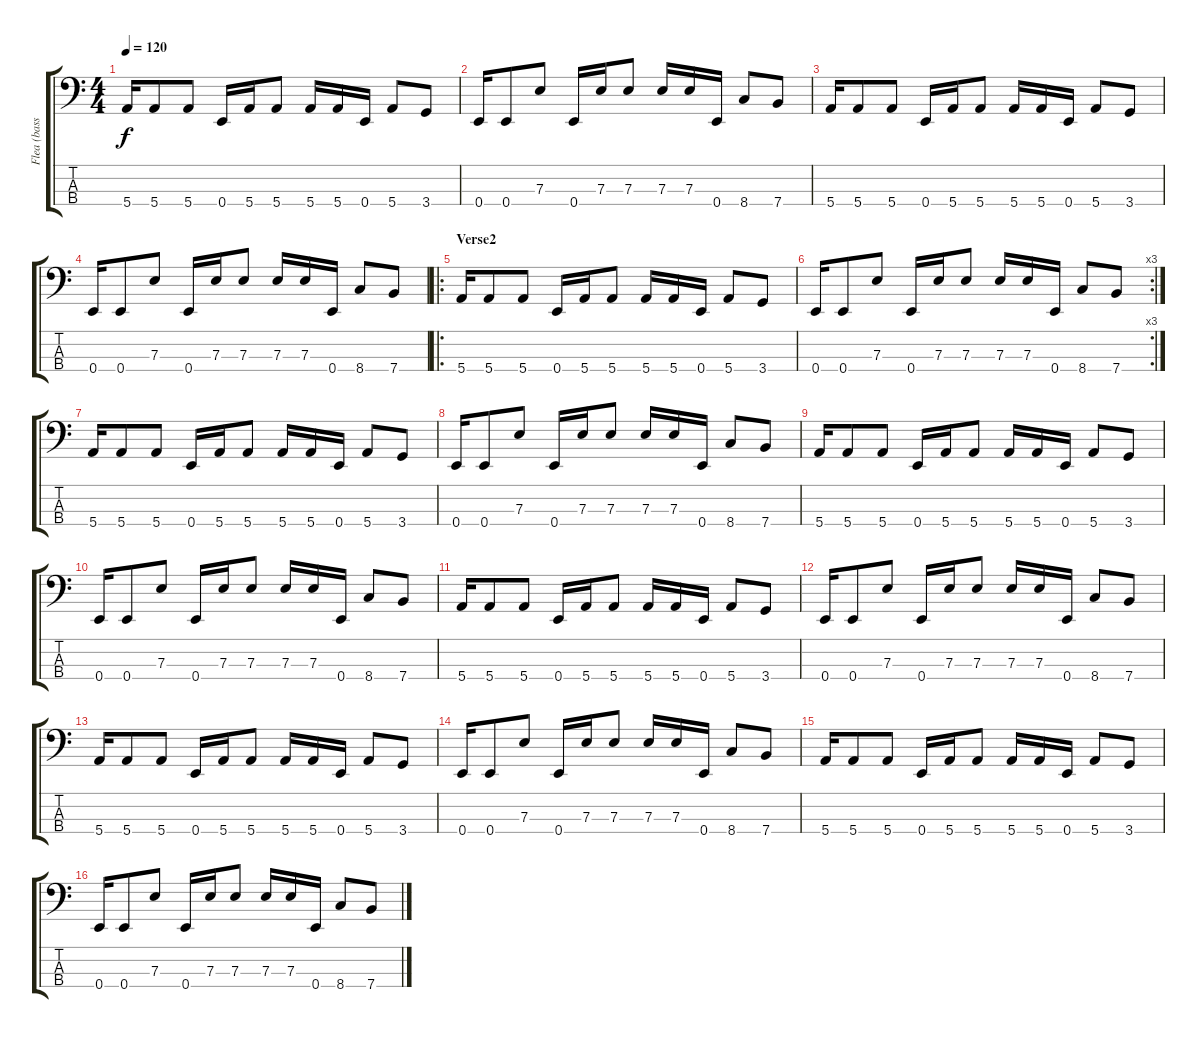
\track ("Flea (bass)" "Flea (bass") {instrument electricbassfinger}
\staff {score tabs}
\tuning (G2 D2 A1 E1) {hide}
\ts (4 4)
\tempo 120
\clef f4
\ks c
5.4.16{dy f} 5.4.8 5.4.8 0.4.16 5.4.16 5.4.8 5.4.16 5.4.16 0.4.16 5.4.8 3.4.8 |
0.4.16 0.4.8 7.3.8 0.4.16 7.3.16 7.3.8 7.3.16 7.3.16 0.4.16 8.4.8 7.4.8 |
5.4.16 5.4.8 5.4.8 0.4.16 5.4.16 5.4.8 5.4.16 5.4.16 0.4.16 5.4.8 3.4.8 |
0.4.16 0.4.8 7.3.8 0.4.16 7.3.16 7.3.8 7.3.16 7.3.16 0.4.16 8.4.8 7.4.8 |
\ro
\section ("" "Verse2")
5.4.16 5.4.8 5.4.8 0.4.16 5.4.16 5.4.8 5.4.16 5.4.16 0.4.16 5.4.8 3.4.8 |
\rc 3
0.4.16 0.4.8 7.3.8 0.4.16 7.3.16 7.3.8 7.3.16 7.3.16 0.4.16 8.4.8 7.4.8 |
5.4.16 5.4.8 5.4.8 0.4.16 5.4.16 5.4.8 5.4.16 5.4.16 0.4.16 5.4.8 3.4.8 |
0.4.16 0.4.8 7.3.8 0.4.16 7.3.16 7.3.8 7.3.16 7.3.16 0.4.16 8.4.8 7.4.8 |
5.4.16 5.4.8 5.4.8 0.4.16 5.4.16 5.4.8 5.4.16 5.4.16 0.4.16 5.4.8 3.4.8 |
0.4.16 0.4.8 7.3.8 0.4.16 7.3.16 7.3.8 7.3.16 7.3.16 0.4.16 8.4.8 7.4.8 |
5.4.16 5.4.8 5.4.8 0.4.16 5.4.16 5.4.8 5.4.16 5.4.16 0.4.16 5.4.8 3.4.8 |
0.4.16 0.4.8 7.3.8 0.4.16 7.3.16 7.3.8 7.3.16 7.3.16 0.4.16 8.4.8 7.4.8 |
5.4.16 5.4.8 5.4.8 0.4.16 5.4.16 5.4.8 5.4.16 5.4.16 0.4.16 5.4.8 3.4.8 |
0.4.16 0.4.8 7.3.8 0.4.16 7.3.16 7.3.8 7.3.16 7.3.16 0.4.16 8.4.8 7.4.8 |
5.4.16 5.4.8 5.4.8 0.4.16 5.4.16 5.4.8 5.4.16 5.4.16 0.4.16 5.4.8 3.4.8 |
0.4.16 0.4.8 7.3.8 0.4.16 7.3.16 7.3.8 7.3.16 7.3.16 0.4.16 8.4.8 7.4.8
